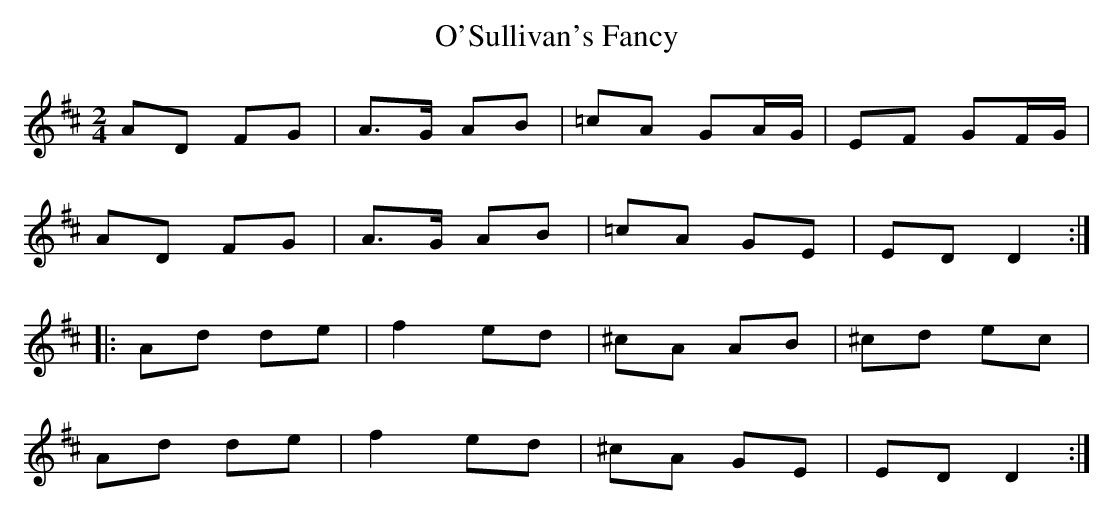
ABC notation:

X:1
T:O'Sullivan's Fancy
M:2/4
L:1/8
K:D
AD FG | A>G AB | =cA GA/G/ | EF GF/G/ |
AD FG | A>G AB | =cA GE | ED D2 :|
|: Ad de | f2 ed | ^cA AB | ^cd ec |
Ad de | f2 ed | ^cA GE | ED D2 :|
